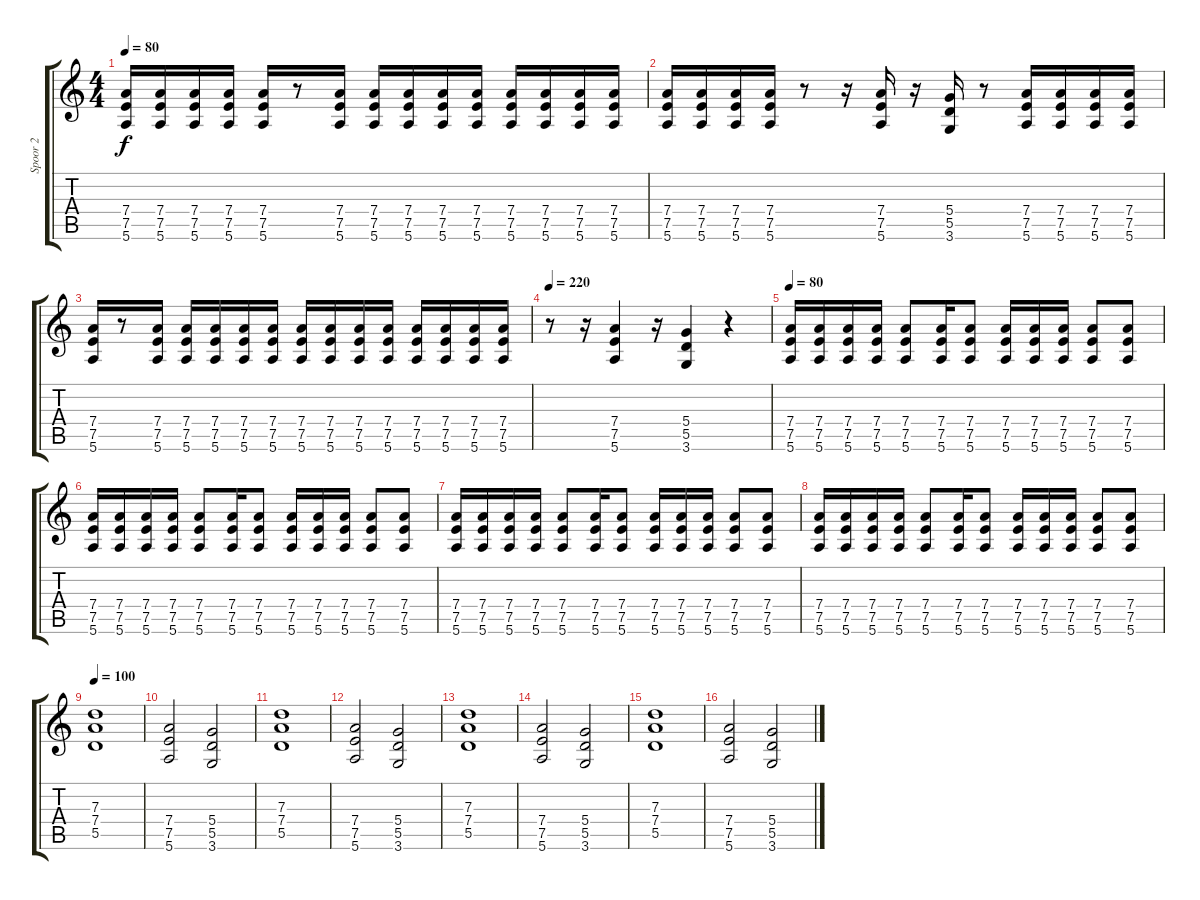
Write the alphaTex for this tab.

\track ("Spoor 2" "Spoor 2") {instrument distortionguitar}
\staff {score tabs}
\tuning (E4 B3 G3 D3 A2 E2) {hide}
\ts (4 4)
\tempo 80
\clef g2
\ks c
(7.4 7.5 5.6).16{dy f} (7.4 7.5 5.6).16 (7.4 7.5 5.6).16 (7.4 7.5 5.6).16 (7.4 7.5 5.6).16 r.8 (7.4 7.5 5.6).16 (7.4 7.5 5.6).16 (7.4 7.5 5.6).16 (7.4 7.5 5.6).16 (7.4 7.5 5.6).16 (7.4 7.5 5.6).16 (7.4 7.5 5.6).16 (7.4 7.5 5.6).16 (7.4 7.5 5.6).16 |
(7.4 7.5 5.6).16 (7.4 7.5 5.6).16 (7.4 7.5 5.6).16 (7.4 7.5 5.6).16 r.8 r.16 (7.4 7.5 5.6).16 r.16 (5.4 5.5 3.6).16 r.8 (7.4 7.5 5.6).16 (7.4 7.5 5.6).16 (7.4 7.5 5.6).16 (7.4 7.5 5.6).16 |
(7.4 7.5 5.6).16 r.8 (7.4 7.5 5.6).16 (7.4 7.5 5.6).16 (7.4 7.5 5.6).16 (7.4 7.5 5.6).16 (7.4 7.5 5.6).16 (7.4 7.5 5.6).16 (7.4 7.5 5.6).16 (7.4 7.5 5.6).16 (7.4 7.5 5.6).16 (7.4 7.5 5.6).16 (7.4 7.5 5.6).16 (7.4 7.5 5.6).16 (7.4 7.5 5.6).16 |
\tempo 200
\tempo 220
r.8 r.16 (7.4 7.5 5.6).4 r.16 (5.4 5.5 3.6).4 r.4 |
\tempo 80
(7.4 7.5 5.6).16 (7.4 7.5 5.6).16 (7.4 7.5 5.6).16 (7.4 7.5 5.6).16 (7.4 7.5 5.6).8 (7.4 7.5 5.6).16 (7.4 7.5 5.6).8 (7.4 7.5 5.6).16 (7.4 7.5 5.6).16 (7.4 7.5 5.6).16 (7.4 7.5 5.6).8 (7.4 7.5 5.6).8 |
(7.4 7.5 5.6).16 (7.4 7.5 5.6).16 (7.4 7.5 5.6).16 (7.4 7.5 5.6).16 (7.4 7.5 5.6).8 (7.4 7.5 5.6).16 (7.4 7.5 5.6).8 (7.4 7.5 5.6).16 (7.4 7.5 5.6).16 (7.4 7.5 5.6).16 (7.4 7.5 5.6).8 (7.4 7.5 5.6).8 |
(7.4 7.5 5.6).16 (7.4 7.5 5.6).16 (7.4 7.5 5.6).16 (7.4 7.5 5.6).16 (7.4 7.5 5.6).8 (7.4 7.5 5.6).16 (7.4 7.5 5.6).8 (7.4 7.5 5.6).16 (7.4 7.5 5.6).16 (7.4 7.5 5.6).16 (7.4 7.5 5.6).8 (7.4 7.5 5.6).8 |
(7.4 7.5 5.6).16 (7.4 7.5 5.6).16 (7.4 7.5 5.6).16 (7.4 7.5 5.6).16 (7.4 7.5 5.6).8 (7.4 7.5 5.6).16 (7.4 7.5 5.6).8 (7.4 7.5 5.6).16 (7.4 7.5 5.6).16 (7.4 7.5 5.6).16 (7.4 7.5 5.6).8 (7.4 7.5 5.6).8 |
\tempo 100
(7.3 7.4 5.5).1 |
(7.4 7.5 5.6).2 (5.4 5.5 3.6).2 |
(7.3 7.4 5.5).1 |
(7.4 7.5 5.6).2 (5.4 5.5 3.6).2 |
(7.3 7.4 5.5).1 |
(7.4 7.5 5.6).2 (5.4 5.5 3.6).2 |
(7.3 7.4 5.5).1 |
(7.4 7.5 5.6).2 (5.4 5.5 3.6).2
